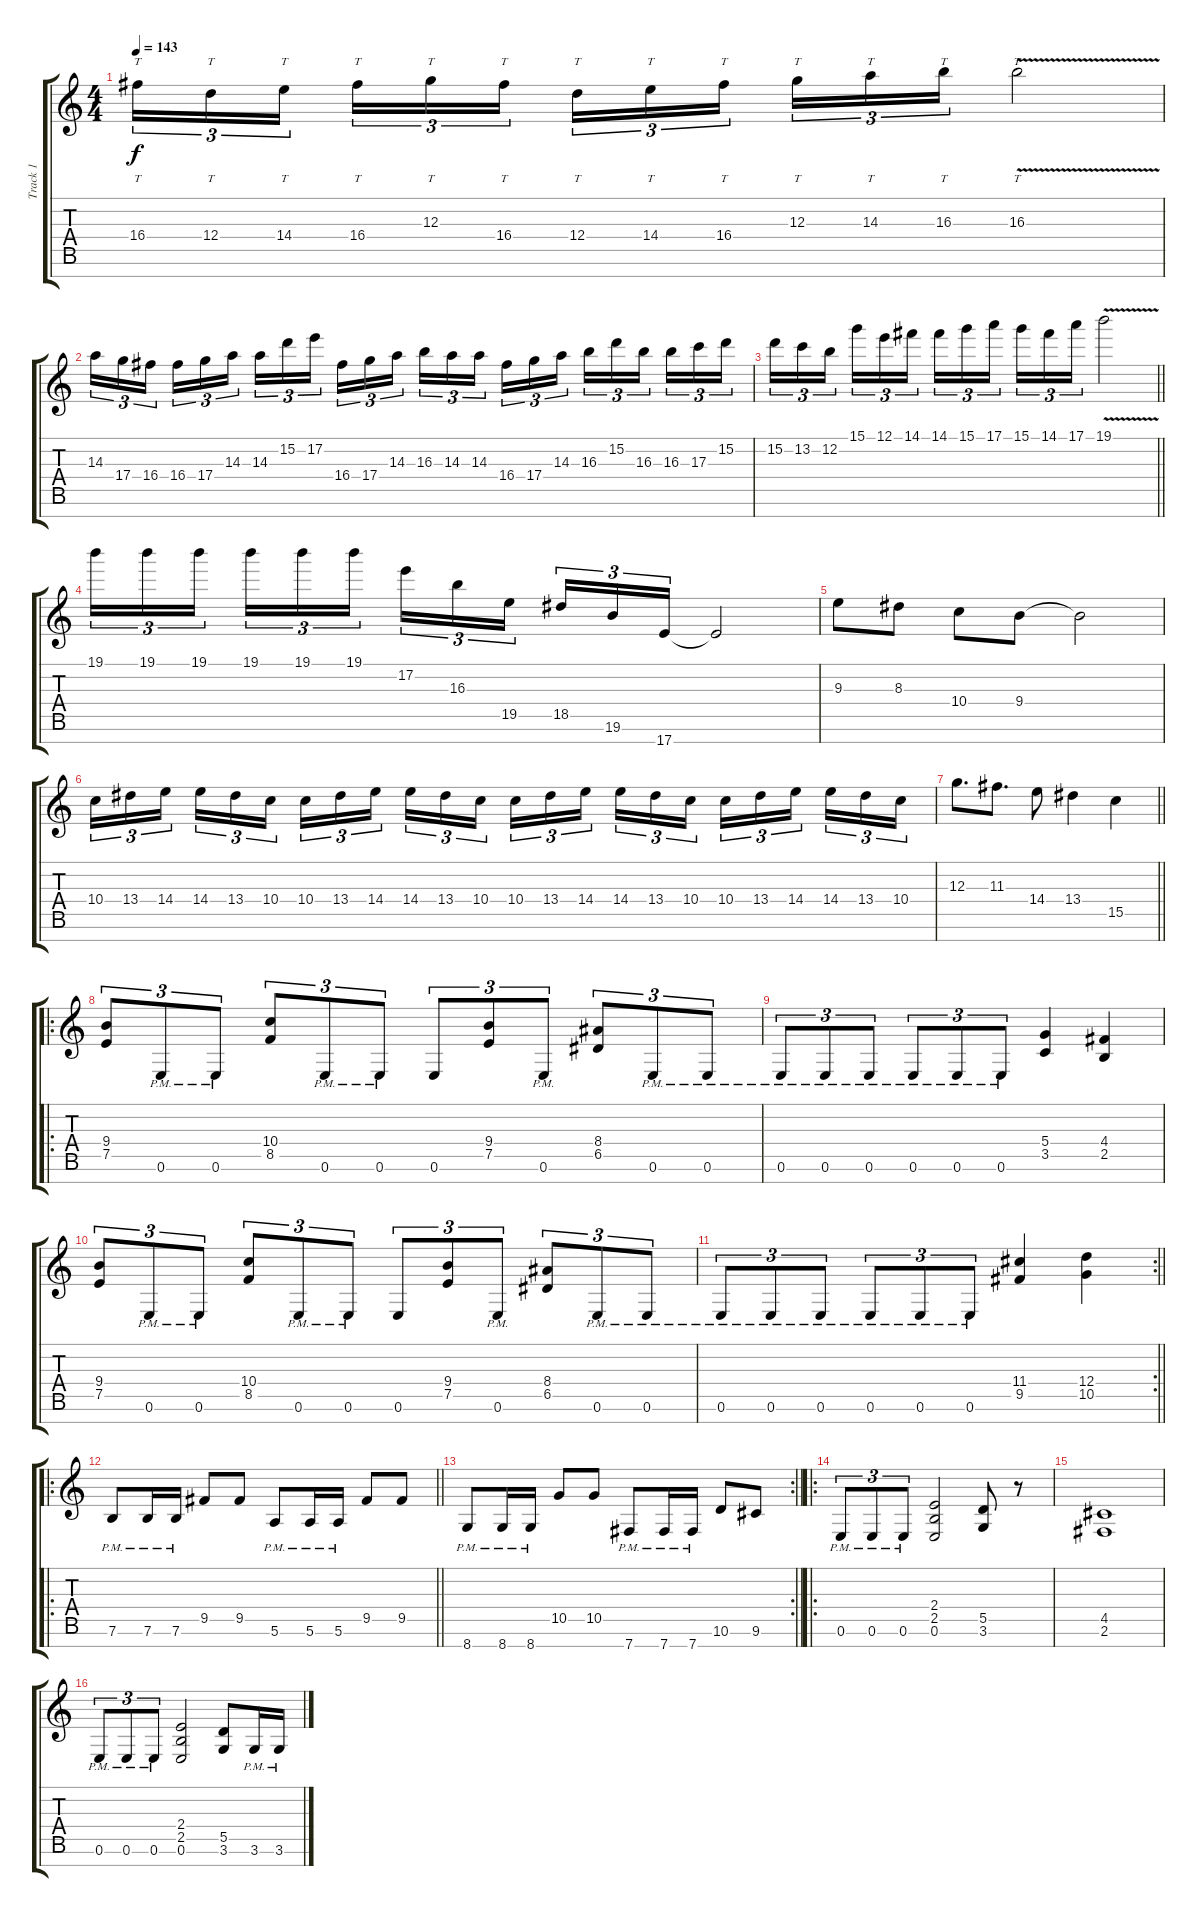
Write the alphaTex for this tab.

\track ("Track 1" "Track 1") {instrument distortionguitar}
\staff {score tabs}
\tuning (E4 B3 G3 D3 A2 E2 B1) {hide}
\ts (4 4)
\tempo 143
\clef g2
\ks c
16.4.16{tt tu (3 2) dy f} 12.4.16{tt tu (3 2)} 14.4.16{tt tu (3 2) beam splitsecondary} 16.4.16{tt tu (3 2)} 12.3.16{tt tu (3 2)} 16.4.16{tt tu (3 2)} 12.4.16{tt tu (3 2)} 14.4.16{tt tu (3 2)} 16.4.16{tt tu (3 2) beam splitsecondary} 12.3.16{tt tu (3 2)} 14.3.16{tt tu (3 2)} 16.3.16{tt tu (3 2)} 16.3{v}.2{tt} |
14.3.16{tu (3 2)} 17.4.16{tu (3 2)} 16.4.16{tu (3 2) beam splitsecondary} 16.4.16{tu (3 2)} 17.4.16{tu (3 2)} 14.3.16{tu (3 2)} 14.3.16{tu (3 2)} 15.2.16{tu (3 2)} 17.2.16{tu (3 2) beam splitsecondary} 16.4.16{tu (3 2)} 17.4.16{tu (3 2)} 14.3.16{tu (3 2)} 16.3.16{tu (3 2)} 14.3.16{tu (3 2)} 14.3.16{tu (3 2) beam splitsecondary} 16.4.16{tu (3 2)} 17.4.16{tu (3 2)} 14.3.16{tu (3 2)} 16.3.16{tu (3 2)} 15.2.16{tu (3 2)} 16.3.16{tu (3 2) beam splitsecondary} 16.3.16{tu (3 2)} 17.3.16{tu (3 2)} 15.2.16{tu (3 2)} |
\barLineRight lightlight
15.2.16{tu (3 2)} 13.2.16{tu (3 2)} 12.2.16{tu (3 2) beam splitsecondary} 15.1.16{tu (3 2)} 12.1.16{tu (3 2)} 14.1.16{tu (3 2)} 14.1.16{tu (3 2)} 15.1.16{tu (3 2)} 17.1.16{tu (3 2) beam splitsecondary} 15.1.16{tu (3 2)} 14.1.16{tu (3 2)} 17.1.16{tu (3 2)} 19.1{v}.2 |
19.1.16{tu (3 2)} 19.1.16{tu (3 2)} 19.1.16{tu (3 2) beam splitsecondary} 19.1.16{tu (3 2)} 19.1.16{tu (3 2)} 19.1.16{tu (3 2)} 17.2.16{tu (3 2)} 16.3.16{tu (3 2)} 19.5.16{tu (3 2) beam splitsecondary} 18.5.16{tu (3 2)} 19.6.16{tu (3 2)} 17.7.16{tu (3 2)} 17.7{t}.2 |
9.3.8 8.3.8 10.4.8 9.4.8 9.4{t}.2 |
10.4.16{tu (3 2)} 13.4.16{tu (3 2)} 14.4.16{tu (3 2) beam splitsecondary} 14.4.16{tu (3 2)} 13.4.16{tu (3 2)} 10.4.16{tu (3 2)} 10.4.16{tu (3 2)} 13.4.16{tu (3 2)} 14.4.16{tu (3 2) beam splitsecondary} 14.4.16{tu (3 2)} 13.4.16{tu (3 2)} 10.4.16{tu (3 2)} 10.4.16{tu (3 2)} 13.4.16{tu (3 2)} 14.4.16{tu (3 2) beam splitsecondary} 14.4.16{tu (3 2)} 13.4.16{tu (3 2)} 10.4.16{tu (3 2)} 10.4.16{tu (3 2)} 13.4.16{tu (3 2)} 14.4.16{tu (3 2) beam splitsecondary} 14.4.16{tu (3 2)} 13.4.16{tu (3 2)} 10.4.16{tu (3 2)} |
\barLineRight lightlight
12.3.8{d} 11.3.8{d} 14.4.8 13.4.4 15.5.4 |
\ro
\section ("" "")
(9.4 7.5).8{tu (3 2)} 0.6{pm}.8{tu (3 2)} 0.6{pm}.8{tu (3 2)} (10.4 8.5).8{tu (3 2)} 0.6{pm}.8{tu (3 2)} 0.6{pm}.8{tu (3 2)} 0.6.8{tu (3 2)} (9.4 7.5).8{tu (3 2)} 0.6{pm}.8{tu (3 2)} (8.4 6.5).8{tu (3 2)} 0.6{pm}.8{tu (3 2)} 0.6{pm}.8{tu (3 2)} |
0.6{pm}.8{tu (3 2)} 0.6{pm}.8{tu (3 2)} 0.6{pm}.8{tu (3 2)} 0.6{pm}.8{tu (3 2)} 0.6{pm}.8{tu (3 2)} 0.6{pm}.8{tu (3 2)} (5.4 3.5).4 (4.4 2.5).4 |
(9.4 7.5).8{tu (3 2)} 0.6{pm}.8{tu (3 2)} 0.6{pm}.8{tu (3 2)} (10.4 8.5).8{tu (3 2)} 0.6{pm}.8{tu (3 2)} 0.6{pm}.8{tu (3 2)} 0.6.8{tu (3 2)} (9.4 7.5).8{tu (3 2)} 0.6{pm}.8{tu (3 2)} (8.4 6.5).8{tu (3 2)} 0.6{pm}.8{tu (3 2)} 0.6{pm}.8{tu (3 2)} |
\rc 2
\barLineRight lightlight
0.6{pm}.8{tu (3 2)} 0.6{pm}.8{tu (3 2)} 0.6{pm}.8{tu (3 2)} 0.6{pm}.8{tu (3 2)} 0.6{pm}.8{tu (3 2)} 0.6{pm}.8{tu (3 2)} (11.4 9.5).4 (12.4 10.5).4 |
\ro
\section ("" "")
\barLineRight lightlight
7.6{pm}.8 7.6{pm}.16 7.6{pm}.16 9.5.8 9.5.8 5.6{pm}.8 5.6{pm}.16 5.6{pm}.16 9.5.8 9.5.8 |
\rc 2
\barLineRight lightlight
8.7{pm}.8 8.7{pm}.16 8.7{pm}.16 10.5.8 10.5.8 7.7{pm}.8 7.7{pm}.16 7.7{pm}.16 10.6.8 9.6.8 |
\ro
\section ("" "")
0.6{pm}.8{tu (3 2)} 0.6{pm}.8{tu (3 2)} 0.6{pm}.8{tu (3 2)} (2.4 2.5 0.6).2 (5.5 3.6).8 r.8 |
(4.5 2.6).1 |
0.6{pm}.8{tu (3 2)} 0.6{pm}.8{tu (3 2)} 0.6{pm}.8{tu (3 2)} (2.4 2.5 0.6).2 (5.5 3.6).8 3.6{pm}.16 3.6{pm}.16
